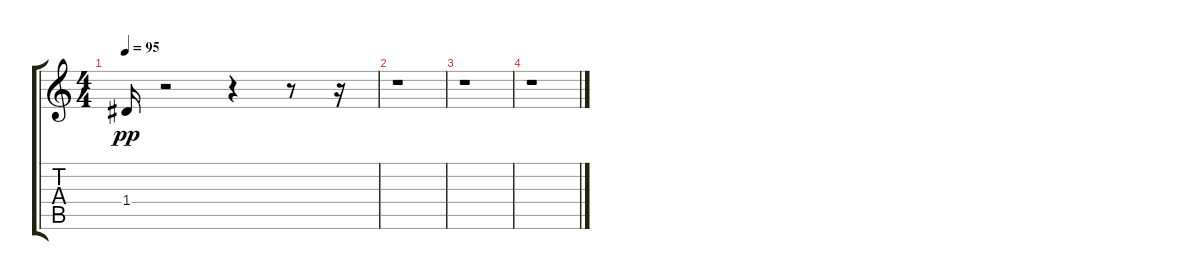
\track "" {instrument distortionguitar}
\staff {score tabs}
\tuning (E4 B3 G3 D3 A2 E2) {hide}
\ts (4 4)
\tempo 95
\clef g2
\ks c
1.4.16{dy pp} r.2 r.4 r.8 r.16 |
r.1 |
r.1 |
r.1
